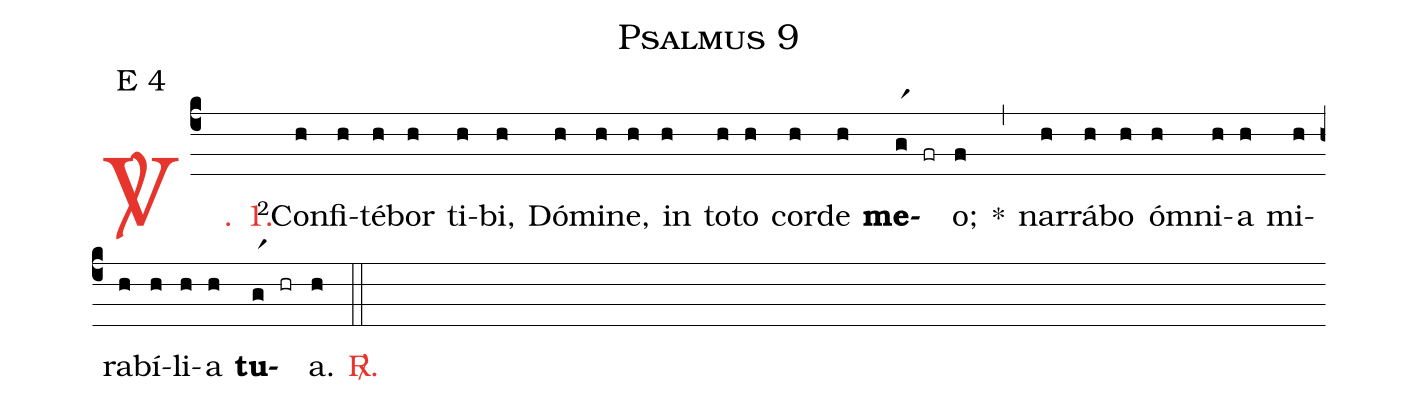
name: Psalmus 9;
mode: E 4;
%%
(c4)

<c><sp>V/</sp>. 1.</c>() <v>\VSup{2}</v>Con(h)fi(h)té(h)bor(h) ti(h)bi,(h) Dó(h)mi(h)ne,(h) in(h) to(h)to(h) cor(h)de(h) <b>me</b>(gr1)(fr)o;(f) *(,) nar(h)rá(h)bo(h) óm(h)ni(h)a(h) mi(h)ra(h)bí(h)li(h)a(h) <b>tu</b>(gr1)(hr)a.(h)

<c><sp>R/</sp>.</c>(::)
